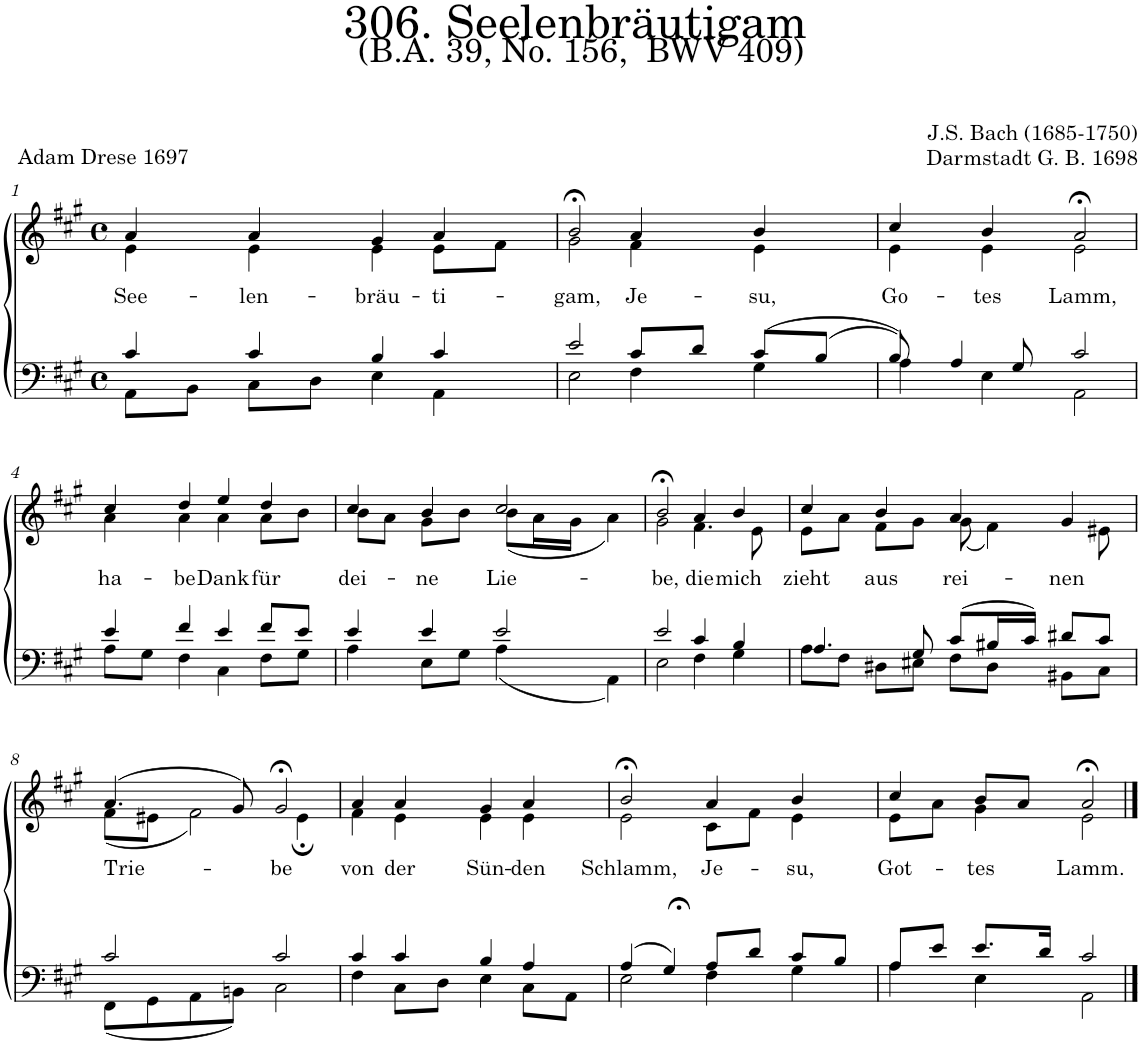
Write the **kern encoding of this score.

**kern	**kern	**text
*part2	*part1	*part1
*staff2	*staff1	*staff1
*I"Tenor/Bass	*I"Soprano/Alto	*
*clefF4	*clefG2	*
*k[f#c#g#]	*k[f#c#g#]	*
*M4/4	*M4/4	*
*met(c)	*met(c)	*
=1	=1	=1
*^	*	*
!	!	!	!LO:LY:b
*	*	*^	*
4c#/	8AA\L	4a/	4e\	See-
.	8BB\J	.	.	.
!	!	!	!	!LO:LY:b
4c#/	8C#\L	4a/	4e\	-len-
.	8D\J	.	.	.
!	!	!	!	!LO:LY:b
4B/	4E\	4g#/	4e\	-bräu-
!	!	!	!	!LO:LY:b
4c#/	4AA\	4a/	8e\L	-ti-
.	.	.	8f#\J	.
=2	=2	=2	=2	=2
!	!	!	!	!LO:LY:b
2e/	2E\	2b;<,/	2g#\	-gam,
!	!	!	!	!LO:LY:b
8c#/L	4F#\	4a/	4f#\	Je-
8d/J	.	.	.	.
!	!	!	!	!LO:LY:b
(8c#/L	4G#\	4b/	4e\	-su,
(8B/J	.	.	.	.
=3	=3	=3	=3	=3
!	!	!	!	!LO:LY:b
8B/))	4A\	4cc#/	4e\	Go-
4A/	.	.	.	.
!	!	!	!	!LO:LY:b
.	4E\	4b/	4e\	-tes
8G#/	.	.	.	.
!	!	!	!	!LO:LY:b
2c#/	2AA\	2a;<,/	2e\	Lamm,
!!LO:LB:g=z	!!
=4	=4	=4	=4	=4
!	!	!	!	!LO:LY:b
4e/	8A\L	4cc#/	4a\	ha-
.	8G#\J	.	.	.
!	!	!	!	!LO:LY:b
4f#/	4F#\	4dd/	4a\	-be
!	!	!	!	!LO:LY:b
4e/	4C#\	4ee/	4a\	Dank
!	!	!	!	!LO:LY:b
8f#/L	8F#\L	4dd/	8a\L	für
8e/J	8G#\J	.	8b\J	.
=5	=5	=5	=5	=5
!	!	!	!	!LO:LY:b
4e/	4A\	4cc#/	8b\L	dei-
.	.	.	8a\J	.
!	!	!	!	!LO:LY:b
4e/	8E\L	4b/	8g#\L	-ne
.	8G#\J	.	8b\J	.
!	!	!	!	!LO:LY:b
2e/	(4A\	2cc#/	(8b\L	Lie-
.	.	.	16a\L	.
.	.	.	16g#\JJ	.
.	4AA\)	.	4a\)	.
=6	=6	=6	=6	=6
!	!	!	!	!LO:LY:b
2e/	2E\	2b;<,/	2g#\	-be,
!	!	!	!	!LO:LY:b
4c#/	4F#\	4a/	4.f#\	die
!	!	!	!	!LO:LY:b
4B/	4G#\	4b/	.	mich
.	.	.	8e\	.
=7	=7	=7	=7	=7
!	!	!	!	!LO:LY:b
4.A/	8A\L	4cc#/	8e\L	zieht
.	8F#\J	.	8a\J	.
!	!	!	!	!LO:LY:b
.	8D#X\L	4b/	8f#\L	aus
8G#/	8E#X\J	.	8g#\J	.
!	!	!	!	!LO:LY:b
(8c#/L	8F#\L	4a/	(8g#\	rei-
16B#X/L	8D#\J	.	4f#\)	.
16c#/JJ)	.	.	.	.
!	!	!	!	!LO:LY:b
8d#X/L	8BB#X\L	4g#/	.	-nen
8c#/J	8C#\J	.	8e#X\	.
!!LO:LB:g=z	!!
=8	=8	=8	=8	=8
!	!	!	!	!LO:LY:b
2c#/	(8FF#\L	(4.a/	(8f#\L	Trie-
.	8GG#\	.	8e#X\J	.
.	8AA\	.	2f#\)	.
.	8BBn\J)	8g#/)	.	.
!	!	!	!	!LO:LY:b
2c#/	2C#\	2g#;<,/	.	-be
.	.	.	4e#;\	.
=9	=9	=9	=9	=9
!	!	!	!	!LO:LY:b
4c#/	4F#\	4a/	4f#\	von
!	!	!	!	!LO:LY:b
4c#/	8C#\L	4a/	4e\	der
.	8D\J	.	.	.
!	!	!	!	!LO:LY:b
4B/	4E\	4g#/	4e\	Sün-
!	!	!	!	!LO:LY:b
4A/	8C#\L	4a/	4e\	-den
.	8AA\J	.	.	.
=10	=10	=10	=10	=10
!	!	!	!	!LO:LY:b
(4A/	2E\	2b;<,/	2e\	Schlamm,
4G#;</)	.	.	.	.
!	!	!	!	!LO:LY:b
8A/L	4F#\	4a/	8c#\L	Je-
8d/J	.	.	8f#\J	.
!	!	!	!	!LO:LY:b
8c#/L	4G#\	4b/	4e\	-su,
8B/J	.	.	.	.
=11	=11	=11	=11	=11
!	!	!	!	!LO:LY:b
8A/L	4A\	4cc#/	8e\L	Got-
8e/J	.	.	8a\J	.
!	!	!	!	!LO:LY:b
8.e/L	4E\	8b/L	4g#\	-tes
.	.	8a/J	.	.
16d/Jk	.	.	.	.
!	!	!	!	!LO:LY:b
2c#/	2AA\	2a;</	2e\	Lamm.
*v	*v	*	*	*
*	*v	*v	*
==	==	==
*-	*-	*-
